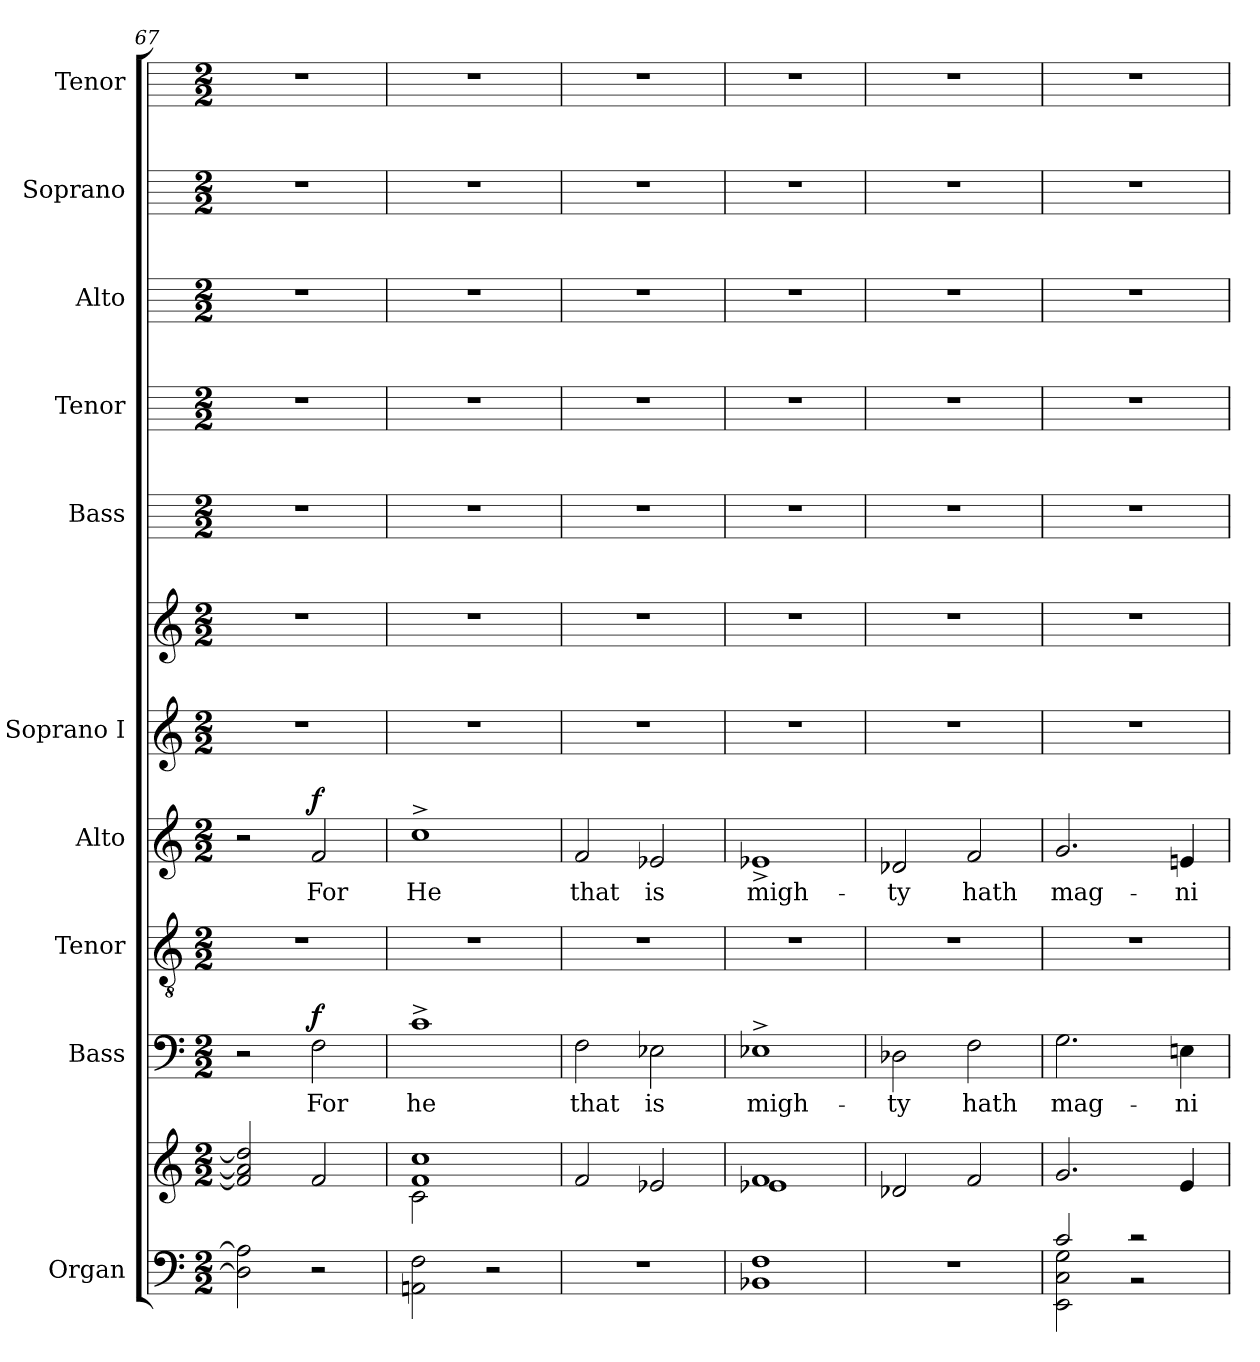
**kern	**kern	**kern	**text	**dynam	**kern	**kern	**text	**dynam	**kern	**kern	**kern	**kern	**kern	**kern	**kern
*part10	*part10	*part9	*part9	*part9	*part8	*part7	*part7	*part7	*part6	*part6	*part5	*part4	*part3	*part2	*part1
*staff12	*staff11	*staff10	*staff10	*staff10	*staff9	*staff8	*staff8	*staff8	*staff7	*staff6	*staff5	*staff4	*staff3	*staff2	*staff1
*I"Organ	*	*I"Bass	*	*	*I"Tenor	*I"Alto	*	*	*I"Soprano I	*	*I"Bass	*I"Tenor	*I"Alto	*I"Soprano	*I"Tenor
*I'Organ	*	*I'Bass	*	*	*I'Tenor	*I'Alto	*	*	*I'Soprano I	*	*I'Bass	*I'Tenor	*I'Alto	*I'Soprano	*I'Tenor
*clefF4	*clefG2	*clefF4	*	*	*clefGv2	*clefG2	*	*	*clefG2	*clefG2	*	*	*	*	*
*k[]	*k[]	*k[]	*	*	*k[]	*k[]	*	*	*k[]	*k[]	*	*	*	*	*
*C:	*C:	*C:	*	*	*C:	*C:	*	*	*C:	*C:	*	*	*	*	*
*M2/2	*M2/2	*M2/2	*	*	*M2/2	*M2/2	*	*	*M2/2	*M2/2	*M2/2	*M2/2	*M2/2	*M2/2	*M2/2
=67	=67	=67	=67	=67	=67	=67	=67	=67	=67	=67	=67	=67	=67	=67	=67
*^	*^	*	*	*	*	*	*	*	*	*	*	*	*	*	*
2D-\] 2A-\]	2ryy	2f] 2a-] 2dd-]	2ryy	2r	.	.	1r	2r	.	.	1r	1r	1r	1r	1r	1r	1r
!	!	!	!	!	!LO:LY:b	!LO:DY:b	!	!	!LO:LY:b	!LO:DY:b	!	!	!	!	!	!	!
2r	2ryy	2f	2ryy	2F	For	f	.	2f	For	f	.	.	.	.	.	.	.
=68	=68	=68	=68	=68	=68	=68	=68	=68	=68	=68	=68	=68	=68	=68	=68	=68	=68
!	!	!	!	!	!LO:LY:b	!	!	!	!LO:LY:b	!	!	!	!	!	!	!	!
2AAn\ 2F\	2ryy	1f 1cc	2c\	1c^	he	.	1r	1cc^	He	.	1r	1r	1r	1r	1r	1r	1r
2r	2ryy	.	2ryy	.	.	.	.	.	.	.	.	.	.	.	.	.	.
=69	=69	=69	=69	=69	=69	=69	=69	=69	=69	=69	=69	=69	=69	=69	=69	=69	=69
!	!	!	!	!	!LO:LY:b	!	!	!	!LO:LY:b	!	!	!	!	!	!	!	!
1r	2ryy	2f	2ryy	2F	that	.	1r	2f	that	.	1r	1r	1r	1r	1r	1r	1r
!	!	!	!	!	!LO:LY:b	!	!	!	!LO:LY:b	!	!	!	!	!	!	!	!
.	2ryy	2e-X	2ryy	2E-X	is	.	.	2e-X	is	.	.	.	.	.	.	.	.
=70	=70	=70	=70	=70	=70	=70	=70	=70	=70	=70	=70	=70	=70	=70	=70	=70	=70
!	!	!	!	!	!LO:LY:b	!	!	!	!LO:LY:b	!	!	!	!	!	!	!	!
1F/	1BB-X\	1f	1e-X\	1E-X^	migh-	.	1r	1e-X^	migh-	.	1r	1r	1r	1r	1r	1r	1r
=71	=71	=71	=71	=71	=71	=71	=71	=71	=71	=71	=71	=71	=71	=71	=71	=71	=71
!	!	!	!	!	!LO:LY:b	!	!	!	!LO:LY:b	!	!	!	!	!	!	!	!
1r	2ryy	2d-X	2ryy	2D-X	-ty	.	1r	2d-X	-ty	.	1r	1r	1r	1r	1r	1r	1r
!	!	!	!	!	!LO:LY:b	!	!	!	!LO:LY:b	!	!	!	!	!	!	!	!
.	2ryy	2f	2ryy	2F	hath	.	.	2f	hath	.	.	.	.	.	.	.	.
=72	=72	=72	=72	=72	=72	=72	=72	=72	=72	=72	=72	=72	=72	=72	=72	=72	=72
!	!	!	!	!	!LO:LY:b	!	!	!	!LO:LY:b	!	!	!	!	!	!	!	!
2c/	2EE\ 2C\ 2G\	2.g	2ryy	2.G	mag-	.	1r	2.g	mag-	.	1r	1r	1r	1r	1r	1r	1r
2r	2r	.	2ryy	.	.	.	.	.	.	.	.	.	.	.	.	.	.
!	!	!	!	!	!LO:LY:b	!	!	!	!LO:LY:b	!	!	!	!	!	!	!	!
.	.	4e	.	4En	-ni-	.	.	4en	-ni-	.	.	.	.	.	.	.	.
*v	*v	*	*	*	*	*	*	*	*	*	*	*	*	*	*	*	*
*	*v	*v	*	*	*	*	*	*	*	*	*	*	*	*	*	*
=	=	=	=	=	=	=	=	=	=	=	=	=	=	=	=
*-	*-	*-	*-	*-	*-	*-	*-	*-	*-	*-	*-	*-	*-	*-	*-
